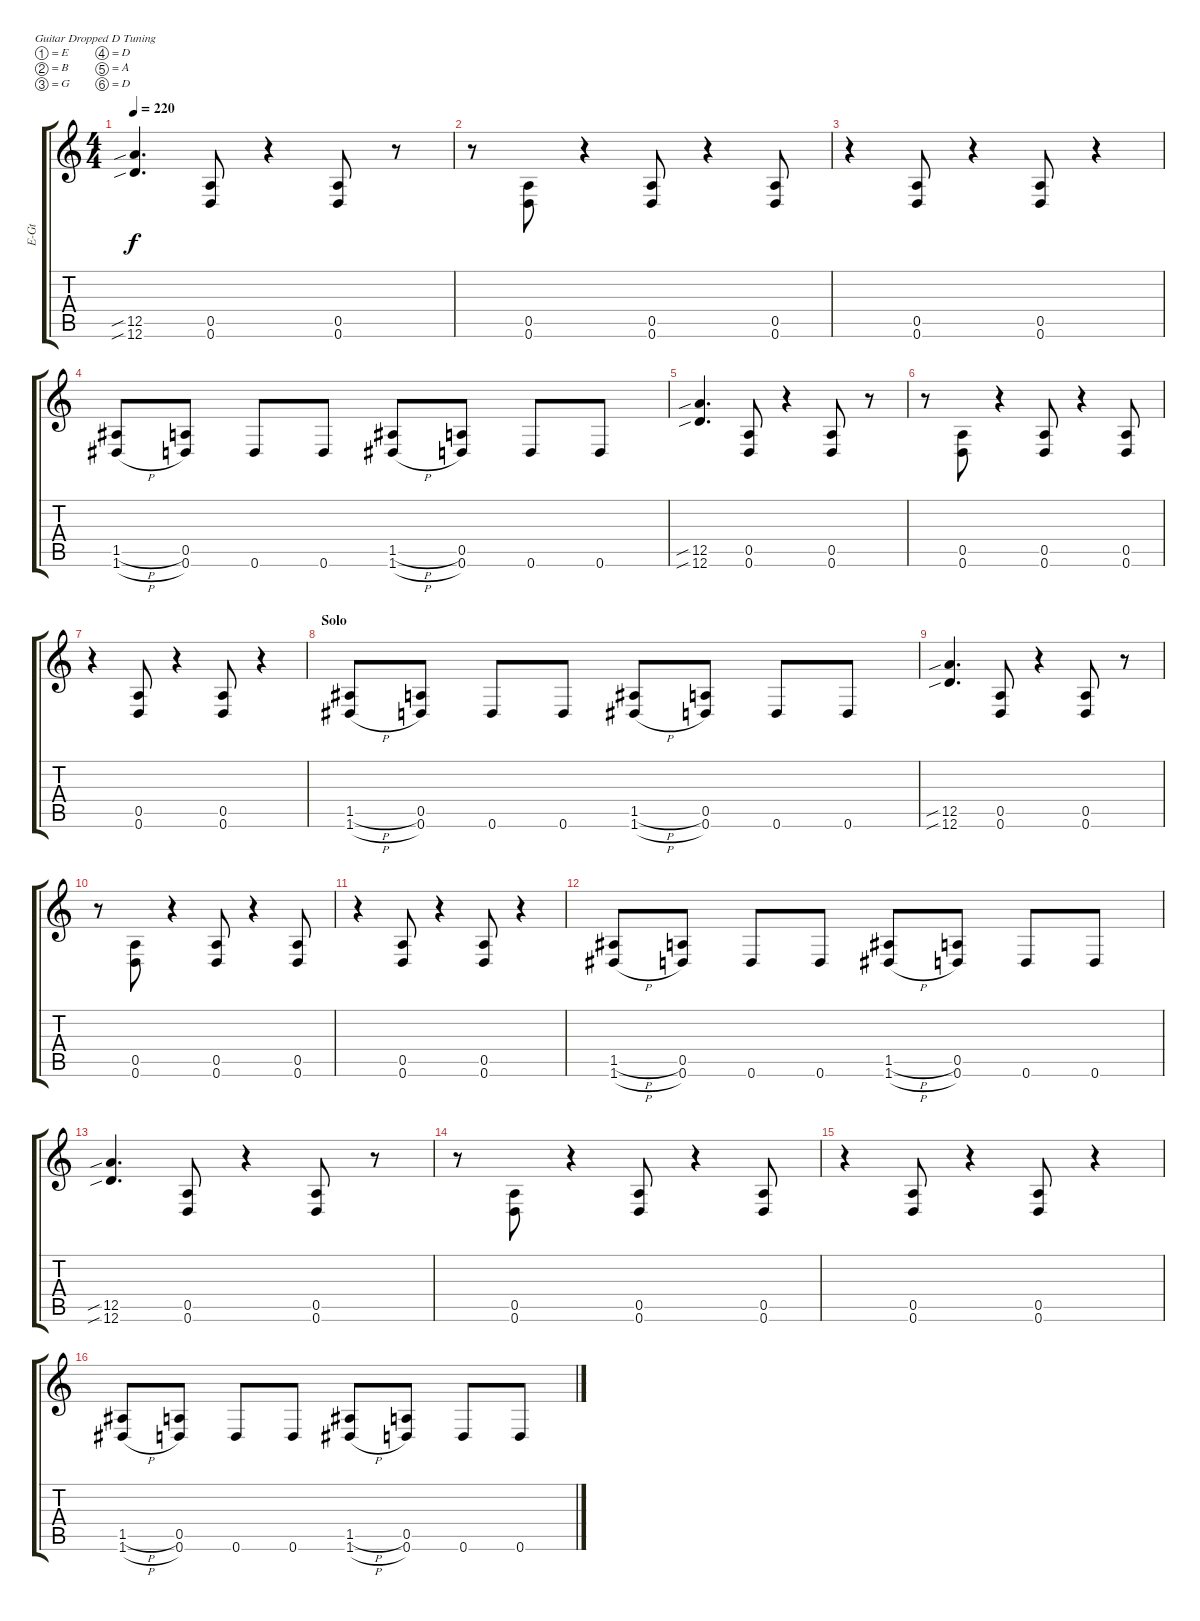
\bracketExtendMode groupsimilarinstruments
\otherSystemsTrackNameOrientation horizontal
\track ("Guitar 1" "E-Gt") {instrument distortionguitar}
\staff {score tabs}
\tuning (E4 B3 G3 D3 A2 D2)
\ts (4 4)
\tempo 220
\clef g2
\ks c
(12.5{sib} 12.6{sib}).4{d dy f beam Up} (0.5 0.6).8{beam Up} r.4{beam Up} (0.5 0.6).8{beam Up} r.8{beam Up} |
r.8{beam Down} (0.5 0.6).8{beam Up} r.4{beam Up} (0.5 0.6).8{beam Up} r.4{beam Up} (0.5 0.6).8{beam Up} |
r.4{beam Down} (0.5 0.6).8{beam Up} r.4{beam Up} (0.5 0.6).8{beam Up} r.4{beam Up} |
(1.5{h acc #} 1.6{h acc #}).8{beam Up} (0.5 0.6).8{beam Up} 0.6.8{beam Up} 0.6.8{beam Up} (1.5{h acc #} 1.6{h acc #}).8{beam Up} (0.5 0.6).8{beam Up} 0.6.8{beam Up} 0.6.8{beam Up} |
(12.5{sib} 12.6{sib}).4{d beam Up} (0.5 0.6).8{beam Up} r.4{beam Up} (0.5 0.6).8{beam Up} r.8{beam Up} |
r.8{beam Down} (0.5 0.6).8{beam Up} r.4{beam Up} (0.5 0.6).8{beam Up} r.4{beam Up} (0.5 0.6).8{beam Up} |
r.4{beam Down} (0.5 0.6).8{beam Up} r.4{beam Up} (0.5 0.6).8{beam Up} r.4{beam Up} |
\section ("" "Solo")
(1.5{h acc #} 1.6{h acc #}).8{beam Up} (0.5 0.6).8{beam Up} 0.6.8{beam Up} 0.6.8{beam Up} (1.5{h acc #} 1.6{h acc #}).8{beam Up} (0.5 0.6).8{beam Up} 0.6.8{beam Up} 0.6.8{beam Up} |
(12.5{sib} 12.6{sib}).4{d beam Up} (0.5 0.6).8{beam Up} r.4{beam Up} (0.5 0.6).8{beam Up} r.8{beam Up} |
r.8{beam Down} (0.5 0.6).8{beam Up} r.4{beam Up} (0.5 0.6).8{beam Up} r.4{beam Up} (0.5 0.6).8{beam Up} |
r.4{beam Down} (0.5 0.6).8{beam Up} r.4{beam Up} (0.5 0.6).8{beam Up} r.4{beam Up} |
(1.5{h acc #} 1.6{h acc #}).8{beam Up} (0.5 0.6).8{beam Up} 0.6.8{beam Up} 0.6.8{beam Up} (1.5{h acc #} 1.6{h acc #}).8{beam Up} (0.5 0.6).8{beam Up} 0.6.8{beam Up} 0.6.8{beam Up} |
(12.5{sib} 12.6{sib}).4{d beam Up} (0.5 0.6).8{beam Up} r.4{beam Up} (0.5 0.6).8{beam Up} r.8{beam Up} |
r.8{beam Down} (0.5 0.6).8{beam Up} r.4{beam Up} (0.5 0.6).8{beam Up} r.4{beam Up} (0.5 0.6).8{beam Up} |
r.4{beam Down} (0.5 0.6).8{beam Up} r.4{beam Up} (0.5 0.6).8{beam Up} r.4{beam Up} |
(1.5{h acc #} 1.6{h acc #}).8{beam Up} (0.5 0.6).8{beam Up} 0.6.8{beam Up} 0.6.8{beam Up} (1.5{h acc #} 1.6{h acc #}).8{beam Up} (0.5 0.6).8{beam Up} 0.6.8{beam Up} 0.6.8{beam Up}
